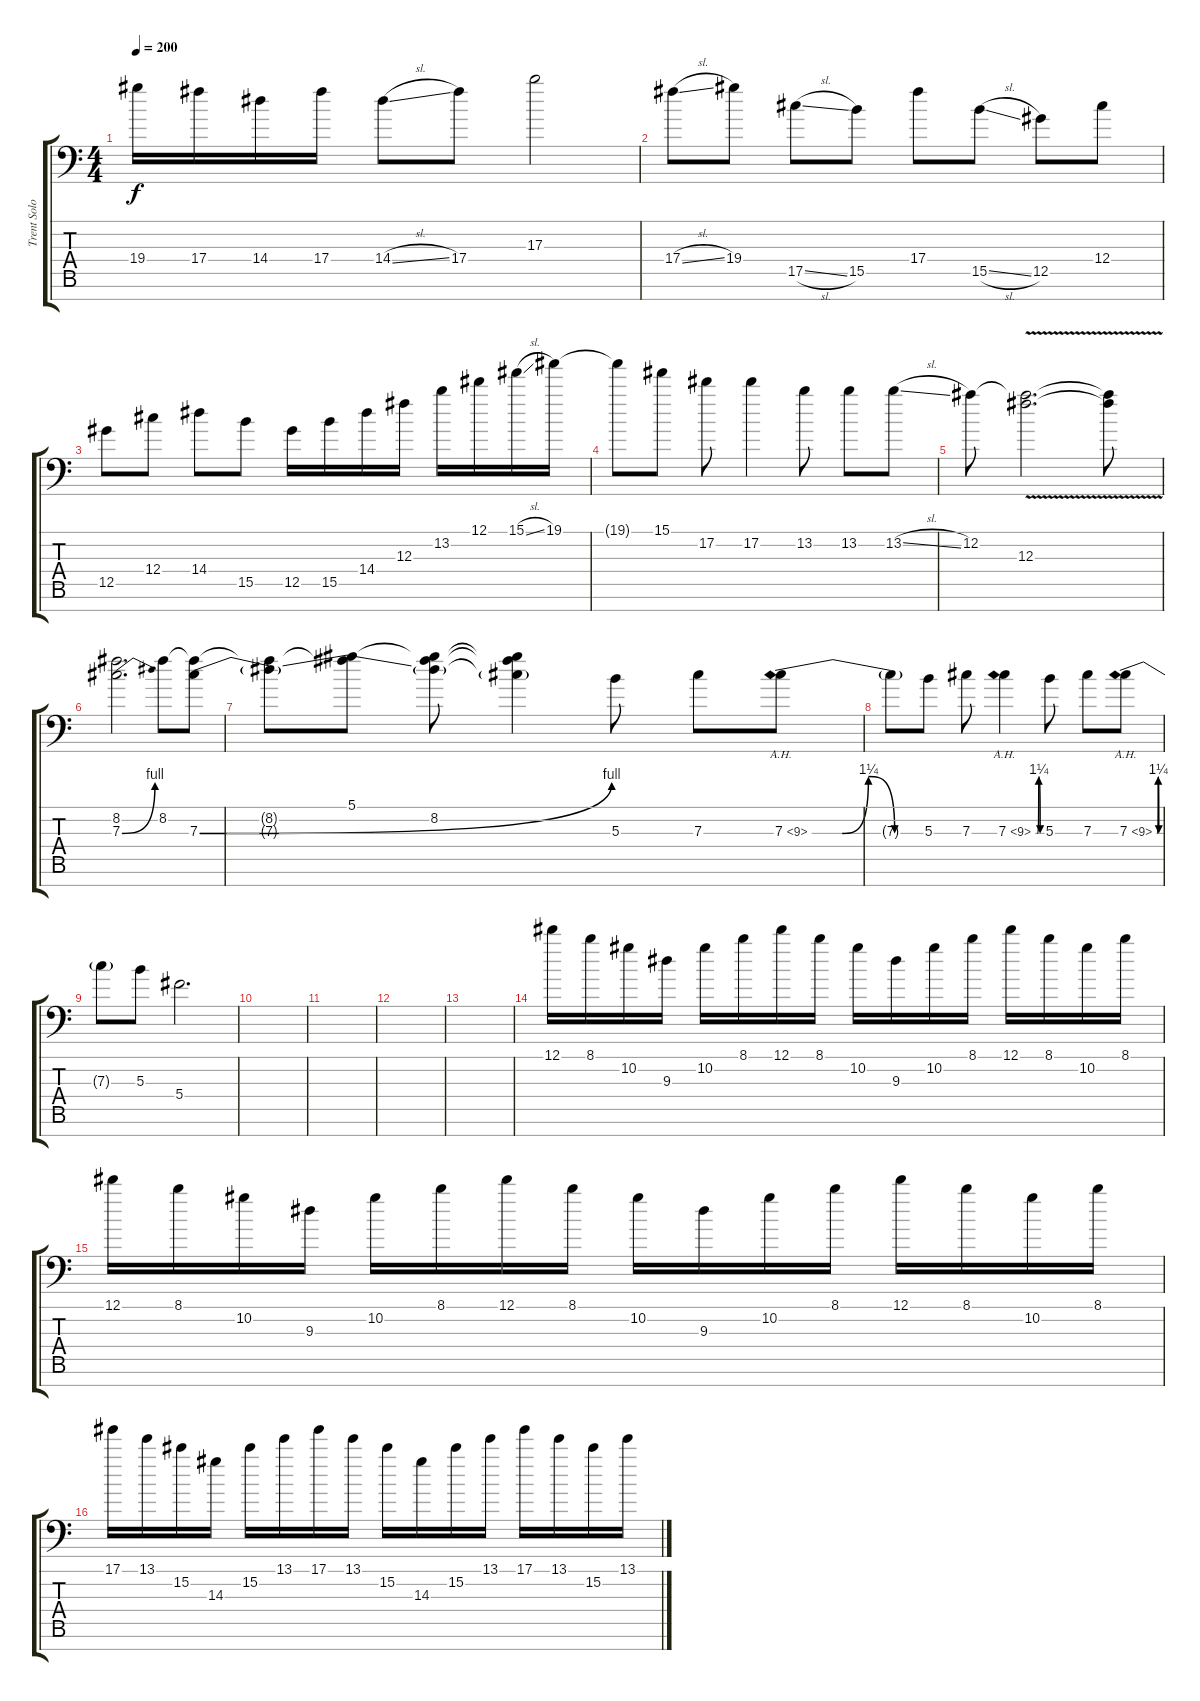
\track ("Trent Solo" "Trent Solo") {instrument overdrivenguitar}
\staff {score tabs}
\tuning (Eb4 Bb3 Gb3 Db3 Ab2 Eb2 Ab1) {hide}
\ts (4 4)
\tempo 200
\clef f4
\ks c
19.4.16{dy f} 17.4.16 14.4.16 17.4.16 14.4{sl}.8 17.4.8 17.3.2 |
17.4{sl}.8 19.4.8 17.5{sl}.8 15.5.8 17.4.8 15.5{sl}.8 12.5.8 12.4.8 |
12.5.8 12.4.8 14.4.8 15.5.8 12.5.16 15.5.16 14.4.16 12.3.16 13.2.16 12.1.16 15.1{sl}.16 19.1.16 |
19.1{t}.8 15.1.8 17.2.8 17.2.4 13.2.8 13.2.8 13.2{sl}.8 |
12.2.8 (12.2{t} 12.3{v}).2{d} (12.2{t} 12.3{t}).8 |
(8.2 7.3{be (bend 0 0 60 4)}).2{d} 8.2.8 (8.2{t} 7.3{be (bend 0 0 60 4)}).8 |
(8.2{t} 7.3{t}).8 (5.1 8.2{t}).8 (5.1{t} 8.2 7.3{t}).8 (5.1{t} 8.2{t} 7.3{t}).4 5.3.8 7.3.8 7.3{be (custom 0 0 16 0 30 5 44 0 60 0) ah 2}.8{instrument guitarharmonics} |
7.3{t}.8 5.3.8{instrument distortionguitar} 7.3.8 7.3{be (custom 0 0 16 0 30 5 44 0 60 0) ah 2}.4{instrument guitarharmonics} 5.3.8{instrument distortionguitar} 7.3.8 7.3{be (custom 0 0 16 0 30 5 44 0 60 0) ah 2}.8{instrument guitarharmonics} |
7.3{t}.8 5.3.8{instrument distortionguitar} 5.4.2{d} |
|
|
|
|
12.1.16 8.1.16 10.2.16 9.3.16 10.2.16 8.1.16 12.1.16 8.1.16 10.2.16 9.3.16 10.2.16 8.1.16 12.1.16 8.1.16 10.2.16 8.1.16 |
12.1.16 8.1.16 10.2.16 9.3.16 10.2.16 8.1.16 12.1.16 8.1.16 10.2.16 9.3.16 10.2.16 8.1.16 12.1.16 8.1.16 10.2.16 8.1.16 |
17.1.16 13.1.16 15.2.16 14.3.16 15.2.16 13.1.16 17.1.16 13.1.16 15.2.16 14.3.16 15.2.16 13.1.16 17.1.16 13.1.16 15.2.16 13.1.16
